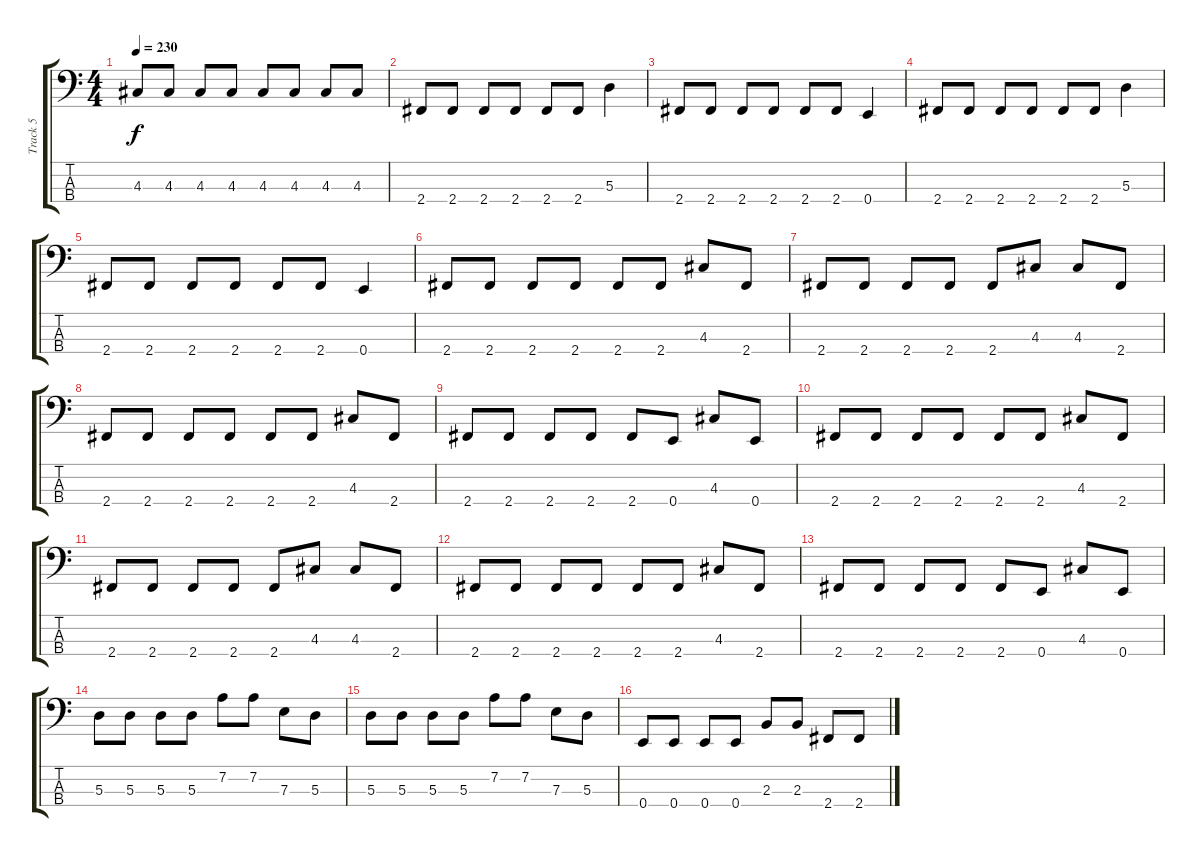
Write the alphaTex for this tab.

\track ("Track 5" "Track 5") {instrument acousticguitarnylon}
\staff {score tabs}
\tuning (G2 D2 A1 E1) {hide}
\ts (4 4)
\tempo 230
\clef f4
\ks c
4.3.8{dy f} 4.3.8 4.3.8 4.3.8 4.3.8 4.3.8 4.3.8 4.3.8 |
2.4.8 2.4.8 2.4.8 2.4.8 2.4.8 2.4.8 5.3.4 |
2.4.8 2.4.8 2.4.8 2.4.8 2.4.8 2.4.8 0.4.4 |
2.4.8 2.4.8 2.4.8 2.4.8 2.4.8 2.4.8 5.3.4 |
2.4.8 2.4.8 2.4.8 2.4.8 2.4.8 2.4.8 0.4.4 |
2.4.8 2.4.8 2.4.8 2.4.8 2.4.8 2.4.8 4.3.8 2.4.8 |
2.4.8 2.4.8 2.4.8 2.4.8 2.4.8 4.3.8 4.3.8 2.4.8 |
2.4.8 2.4.8 2.4.8 2.4.8 2.4.8 2.4.8 4.3.8 2.4.8 |
2.4.8 2.4.8 2.4.8 2.4.8 2.4.8 0.4.8 4.3.8 0.4.8 |
2.4.8 2.4.8 2.4.8 2.4.8 2.4.8 2.4.8 4.3.8 2.4.8 |
2.4.8 2.4.8 2.4.8 2.4.8 2.4.8 4.3.8 4.3.8 2.4.8 |
2.4.8 2.4.8 2.4.8 2.4.8 2.4.8 2.4.8 4.3.8 2.4.8 |
2.4.8 2.4.8 2.4.8 2.4.8 2.4.8 0.4.8 4.3.8 0.4.8 |
5.3.8 5.3.8 5.3.8 5.3.8 7.2.8 7.2.8 7.3.8 5.3.8 |
5.3.8 5.3.8 5.3.8 5.3.8 7.2.8 7.2.8 7.3.8 5.3.8 |
0.4.8 0.4.8 0.4.8 0.4.8 2.3.8 2.3.8 2.4.8 2.4.8
